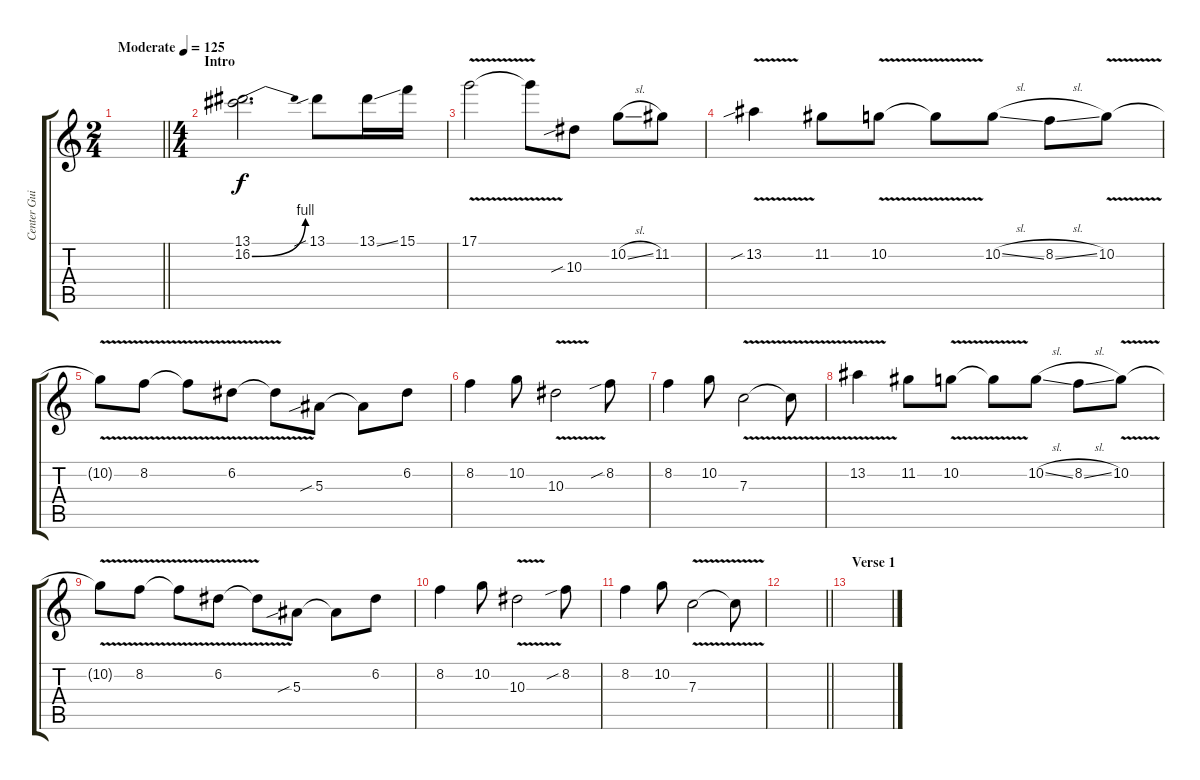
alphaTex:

\track ("Center Guitar 1" "Center Gui") {instrument distortionguitar}
\staff {score tabs}
\tuning (D4 A3 F3 C3 G2 C2) {hide}
\ts (2 4)
\tempo (125 "Moderate")
\clef g2
\barLineRight lightlight
\ks c
|
\ts (4 4)
\section ("" "Intro")
(13.1 16.2{be (bend 0 0 60 4)}).2{d} 13.1{sib}.8 13.1{ss}.16 15.1.16 |
17.1{v}.2 17.1{t}.8 10.3{sib}.8 10.2{sl}.8 11.2.8 |
13.2{v sib}.4 11.2.8 10.2{v}.8 10.2{t}.8 10.2{sl}.8 8.2{sl}.8 10.2{v}.8 |
10.2{t}.8 8.2{v}.8 8.2{t}.8 6.2{v}.8 6.2{t}.8 5.3{sib}.8 5.3{t}.8 6.2.8 |
8.2.4 10.2.8 10.3{v}.2 8.2{sib}.8 |
8.2.4 10.2.8 7.3{v}.2 7.3{t}.8 |
13.2{v}.4 11.2.8 10.2{v}.8 10.2{t}.8 10.2{sl}.8 8.2{sl}.8 10.2{v}.8 |
10.2{t}.8 8.2{v}.8 8.2{t}.8 6.2{v}.8 6.2{t}.8 5.3{sib}.8 5.3{t}.8 6.2.8 |
8.2.4 10.2.8 10.3{v}.2 8.2{sib}.8 |
8.2.4 10.2.8 7.3{v}.2 7.3{t}.8 |
\barLineRight lightlight
|
\section ("" "Verse 1")
